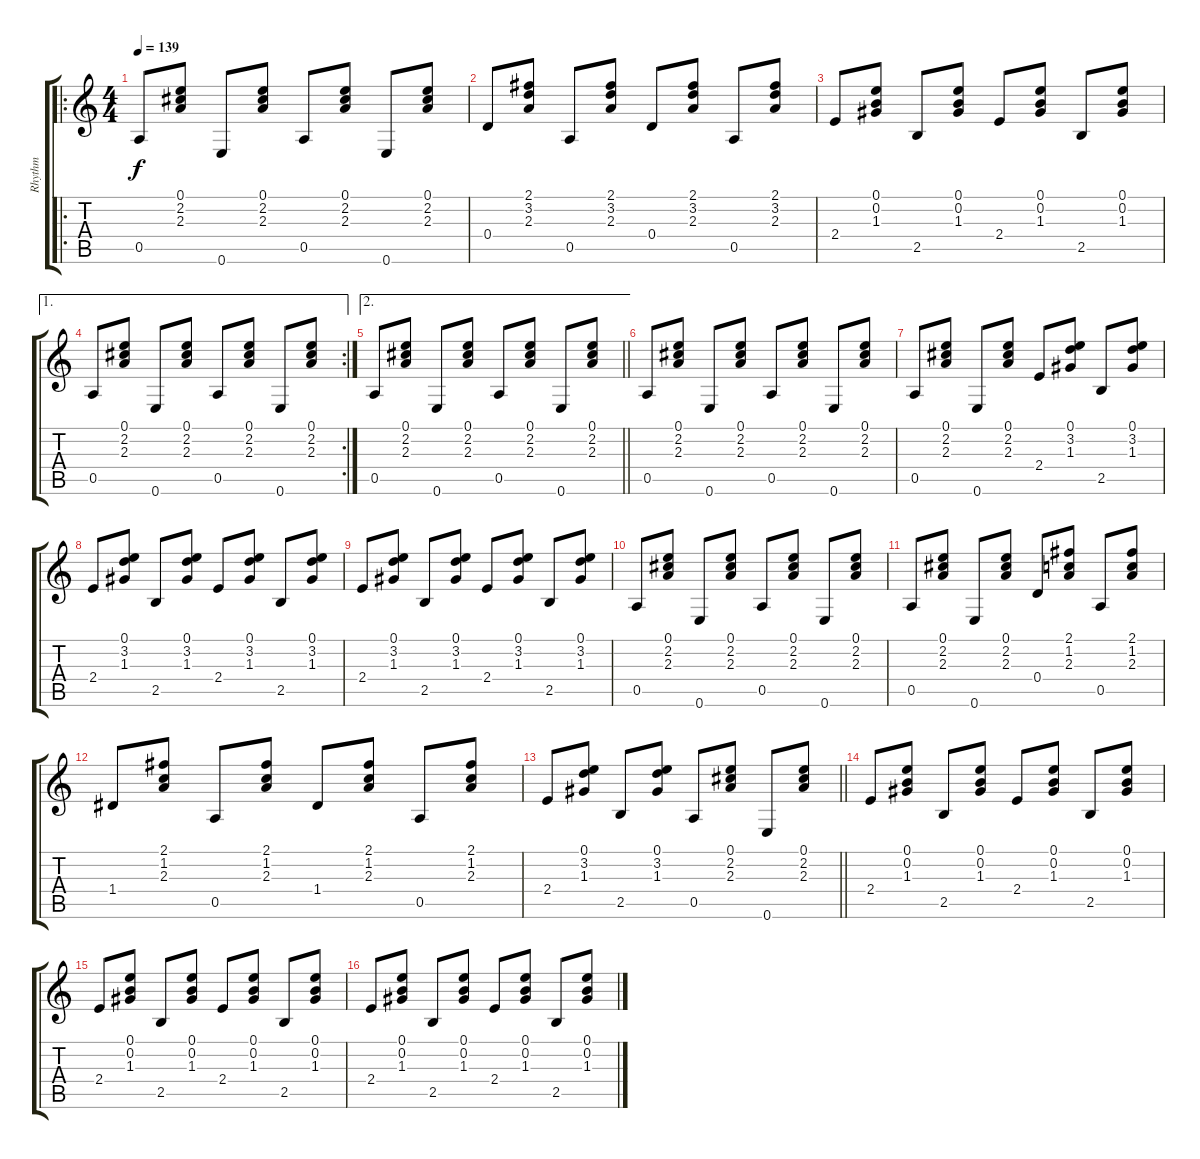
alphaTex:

\track ("Rhythm" "Rhythm") {instrument electricguitarclean}
\staff {score tabs}
\tuning (E4 B3 G3 D3 A2 E2) {hide}
\ro
\ts (4 4)
\tempo 139
\clef g2
\ks c
0.5.8{dy f} (0.1 2.2 2.3).8 0.6.8 (0.1 2.2 2.3).8 0.5.8 (0.1 2.2 2.3).8 0.6.8 (0.1 2.2 2.3).8 |
0.4.8 (2.1 3.2 2.3).8 0.5.8 (2.1 3.2 2.3).8 0.4.8 (2.1 3.2 2.3).8 0.5.8 (2.1 3.2 2.3).8 |
2.4.8 (0.1 0.2 1.3).8 2.5.8 (0.1 0.2 1.3).8 2.4.8 (0.1 0.2 1.3).8 2.5.8 (0.1 0.2 1.3).8 |
\ae 1
\rc 2
0.5.8 (0.1 2.2 2.3).8 0.6.8 (0.1 2.2 2.3).8 0.5.8 (0.1 2.2 2.3).8 0.6.8 (0.1 2.2 2.3).8 |
\ae 2
\barLineRight lightlight
0.5.8 (0.1 2.2 2.3).8 0.6.8 (0.1 2.2 2.3).8 0.5.8 (0.1 2.2 2.3).8 0.6.8 (0.1 2.2 2.3).8 |
0.5.8 (0.1 2.2 2.3).8 0.6.8 (0.1 2.2 2.3).8 0.5.8 (0.1 2.2 2.3).8 0.6.8 (0.1 2.2 2.3).8 |
0.5.8 (0.1 2.2 2.3).8 0.6.8 (0.1 2.2 2.3).8 2.4.8 (0.1 3.2 1.3).8 2.5.8 (0.1 3.2 1.3).8 |
2.4.8 (0.1 3.2 1.3).8 2.5.8 (0.1 3.2 1.3).8 2.4.8 (0.1 3.2 1.3).8 2.5.8 (0.1 3.2 1.3).8 |
2.4.8 (0.1 3.2 1.3).8 2.5.8 (0.1 3.2 1.3).8 2.4.8 (0.1 3.2 1.3).8 2.5.8 (0.1 3.2 1.3).8 |
0.5.8 (0.1 2.2 2.3).8 0.6.8 (0.1 2.2 2.3).8 0.5.8 (0.1 2.2 2.3).8 0.6.8 (0.1 2.2 2.3).8 |
0.5.8 (0.1 2.2 2.3).8 0.6.8 (0.1 2.2 2.3).8 0.4.8 (2.1 1.2 2.3).8 0.5.8 (2.1 1.2 2.3).8 |
1.4.8 (2.1 1.2 2.3).8 0.5.8 (2.1 1.2 2.3).8 1.4.8 (2.1 1.2 2.3).8 0.5.8 (2.1 1.2 2.3).8 |
\barLineRight lightlight
2.4.8 (0.1 3.2 1.3).8 2.5.8 (0.1 3.2 1.3).8 0.5.8 (0.1 2.2 2.3).8 0.6.8 (0.1 2.2 2.3).8 |
2.4.8 (0.1 0.2 1.3).8 2.5.8 (0.1 0.2 1.3).8 2.4.8 (0.1 0.2 1.3).8 2.5.8 (0.1 0.2 1.3).8 |
2.4.8 (0.1 0.2 1.3).8 2.5.8 (0.1 0.2 1.3).8 2.4.8 (0.1 0.2 1.3).8 2.5.8 (0.1 0.2 1.3).8 |
2.4.8 (0.1 0.2 1.3).8 2.5.8 (0.1 0.2 1.3).8 2.4.8 (0.1 0.2 1.3).8 2.5.8 (0.1 0.2 1.3).8
